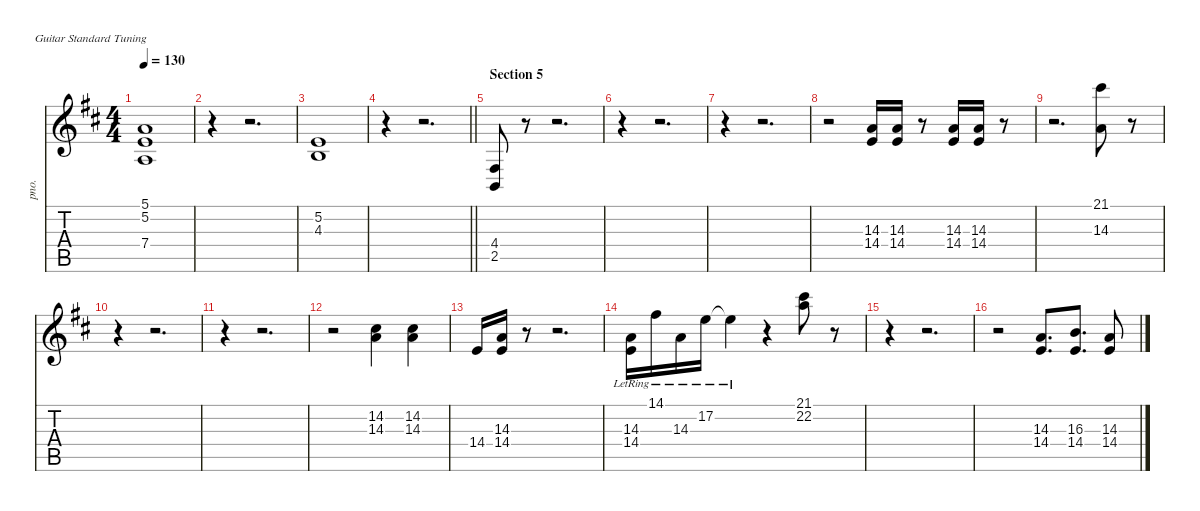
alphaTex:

\defaultSystemsLayout 4
\hideDynamics
\bracketExtendMode nobrackets
\otherSystemsTrackNameOrientation horizontal
\track ("Piano" "pno.") {instrument brightacousticpiano}
\staff {score tabs}
\tuning (E4 B3 G3 D3 A2 E2)
\ts (4 4)
\tempo 130
\clef g2
\ks d
(5.1{acc forcenatural} 5.2{acc forcenatural} 7.4{acc forcenatural}).1{dy f} |
r.4 r.2{d} |
(5.2{acc forcenatural} 4.3{acc forcenatural}).1 |
\barLineRight lightlight
r.4 r.2{d} |
\section ("" "Section 5")
(4.4{acc #} 2.5{acc forcenatural}).8 r.8 r.2{d} |
r.4 r.2{d} |
r.4 r.2{d} |
r.2 (14.3{acc forcenatural} 14.4{acc forcenatural}).16 (14.3{acc forcenatural} 14.4{acc forcenatural}).16 r.8 (14.3{acc forcenatural} 14.4{acc forcenatural}).16 (14.3{acc forcenatural} 14.4{acc forcenatural}).16 r.8 |
r.2{d} (21.1{acc #} 14.3{acc forcenatural}).8 r.8 |
r.4 r.2{d} |
r.4 r.2{d} |
r.2 (14.2{acc #} 14.3{acc forcenatural}).4 (14.2{acc #} 14.3{acc forcenatural}).4 |
14.4{acc forcenatural}.16 (14.3{acc forcenatural} 14.4{acc forcenatural}).16 r.8 r.2{d} |
(14.3{lr acc forcenatural} 14.4{lr acc forcenatural}).16 14.1{lr acc #}.16 14.3{lr acc forcenatural}.16 17.2{lr acc forcenatural}.16 17.2{lr t acc forcenatural}.4 r.4 (21.1{acc #} 22.2{acc forcenatural}).8 r.8 |
r.4 r.2{d} |
r.2 (14.3{acc forcenatural} 14.4{acc forcenatural}).8{d} (16.3{acc forcenatural} 14.4{acc forcenatural}).8{d} (14.3{acc forcenatural} 14.4{acc forcenatural}).8
